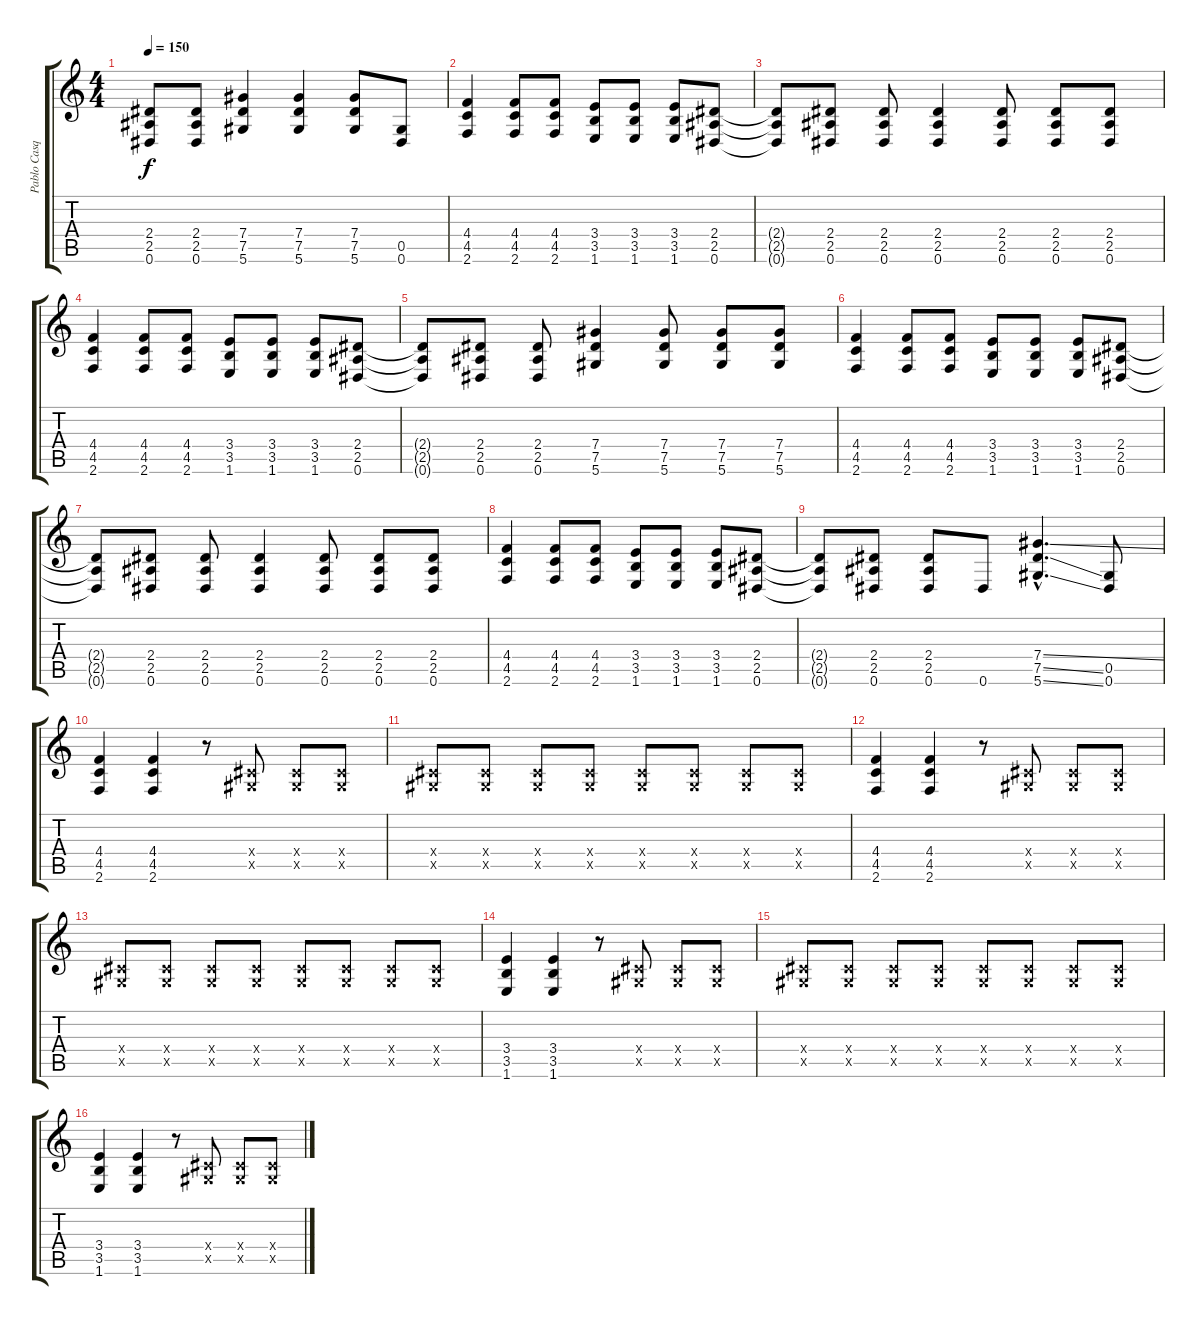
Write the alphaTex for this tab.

\track ("Pablo Casquero" "Pablo Casq") {instrument distortionguitar}
\staff {score tabs}
\tuning (Eb4 Bb3 Gb3 Db3 Ab2 Eb2) {hide}
\ts (4 4)
\tempo 150
\clef g2
\ks c
(2.4{t} 2.5{t} 0.6{t}).8{dy f} (2.4 2.5 0.6).8 (7.4 7.5 5.6).4 (7.4 7.5 5.6).4 (7.4 7.5 5.6).8 (0.5 0.6).8 |
(4.4 4.5 2.6).4 (4.4 4.5 2.6).8 (4.4 4.5 2.6).8 (3.4 3.5 1.6).8 (3.4 3.5 1.6).8 (3.4 3.5 1.6).8 (2.4 2.5 0.6).8 |
(2.4{t} 2.5{t} 0.6{t}).8 (2.4 2.5 0.6).8 (2.4 2.5 0.6).8 (2.4 2.5 0.6).4 (2.4 2.5 0.6).8 (2.4 2.5 0.6).8 (2.4 2.5 0.6).8 |
(4.4 4.5 2.6).4 (4.4 4.5 2.6).8 (4.4 4.5 2.6).8 (3.4 3.5 1.6).8 (3.4 3.5 1.6).8 (3.4 3.5 1.6).8 (2.4 2.5 0.6).8 |
(2.4{t} 2.5{t} 0.6{t}).8 (2.4 2.5 0.6).8 (2.4 2.5 0.6).8 (7.4 7.5 5.6).4 (7.4 7.5 5.6).8 (7.4 7.5 5.6).8 (7.4 7.5 5.6).8 |
(4.4 4.5 2.6).4 (4.4 4.5 2.6).8 (4.4 4.5 2.6).8 (3.4 3.5 1.6).8 (3.4 3.5 1.6).8 (3.4 3.5 1.6).8 (2.4 2.5 0.6).8 |
(2.4{t} 2.5{t} 0.6{t}).8 (2.4 2.5 0.6).8 (2.4 2.5 0.6).8 (2.4 2.5 0.6).4 (2.4 2.5 0.6).8 (2.4 2.5 0.6).8 (2.4 2.5 0.6).8 |
(4.4 4.5 2.6).4 (4.4 4.5 2.6).8 (4.4 4.5 2.6).8 (3.4 3.5 1.6).8 (3.4 3.5 1.6).8 (3.4 3.5 1.6).8 (2.4 2.5 0.6).8 |
(2.4{t} 2.5{t} 0.6{t}).8 (2.4 2.5 0.6).8 (2.4 2.5 0.6).8 0.6.8 (7.4{ss hac} 7.5{ss hac} 5.6{ss hac}).4{d} (0.5 0.6).8 |
(4.4 4.5 2.6).4 (4.4 4.5 2.6).4 r.8 (0.4{x} 0.5{x}).8 (0.4{x} 0.5{x}).8 (0.4{x} 0.5{x}).8 |
(0.4{x} 0.5{x}).8 (0.4{x} 0.5{x}).8 (0.4{x} 0.5{x}).8 (0.4{x} 0.5{x}).8 (0.4{x} 0.5{x}).8 (0.4{x} 0.5{x}).8 (0.4{x} 0.5{x}).8 (0.4{x} 0.5{x}).8 |
(4.4 4.5 2.6).4 (4.4 4.5 2.6).4 r.8 (0.4{x} 0.5{x}).8 (0.4{x} 0.5{x}).8 (0.4{x} 0.5{x}).8 |
(0.4{x} 0.5{x}).8 (0.4{x} 0.5{x}).8 (0.4{x} 0.5{x}).8 (0.4{x} 0.5{x}).8 (0.4{x} 0.5{x}).8 (0.4{x} 0.5{x}).8 (0.4{x} 0.5{x}).8 (0.4{x} 0.5{x}).8 |
(3.4 3.5 1.6).4 (3.4 3.5 1.6).4 r.8 (0.4{x} 0.5{x}).8 (0.4{x} 0.5{x}).8 (0.4{x} 0.5{x}).8 |
(0.4{x} 0.5{x}).8 (0.4{x} 0.5{x}).8 (0.4{x} 0.5{x}).8 (0.4{x} 0.5{x}).8 (0.4{x} 0.5{x}).8 (0.4{x} 0.5{x}).8 (0.4{x} 0.5{x}).8 (0.4{x} 0.5{x}).8 |
(3.4 3.5 1.6).4 (3.4 3.5 1.6).4 r.8 (0.4{x} 0.5{x}).8 (0.4{x} 0.5{x}).8 (0.4{x} 0.5{x}).8
